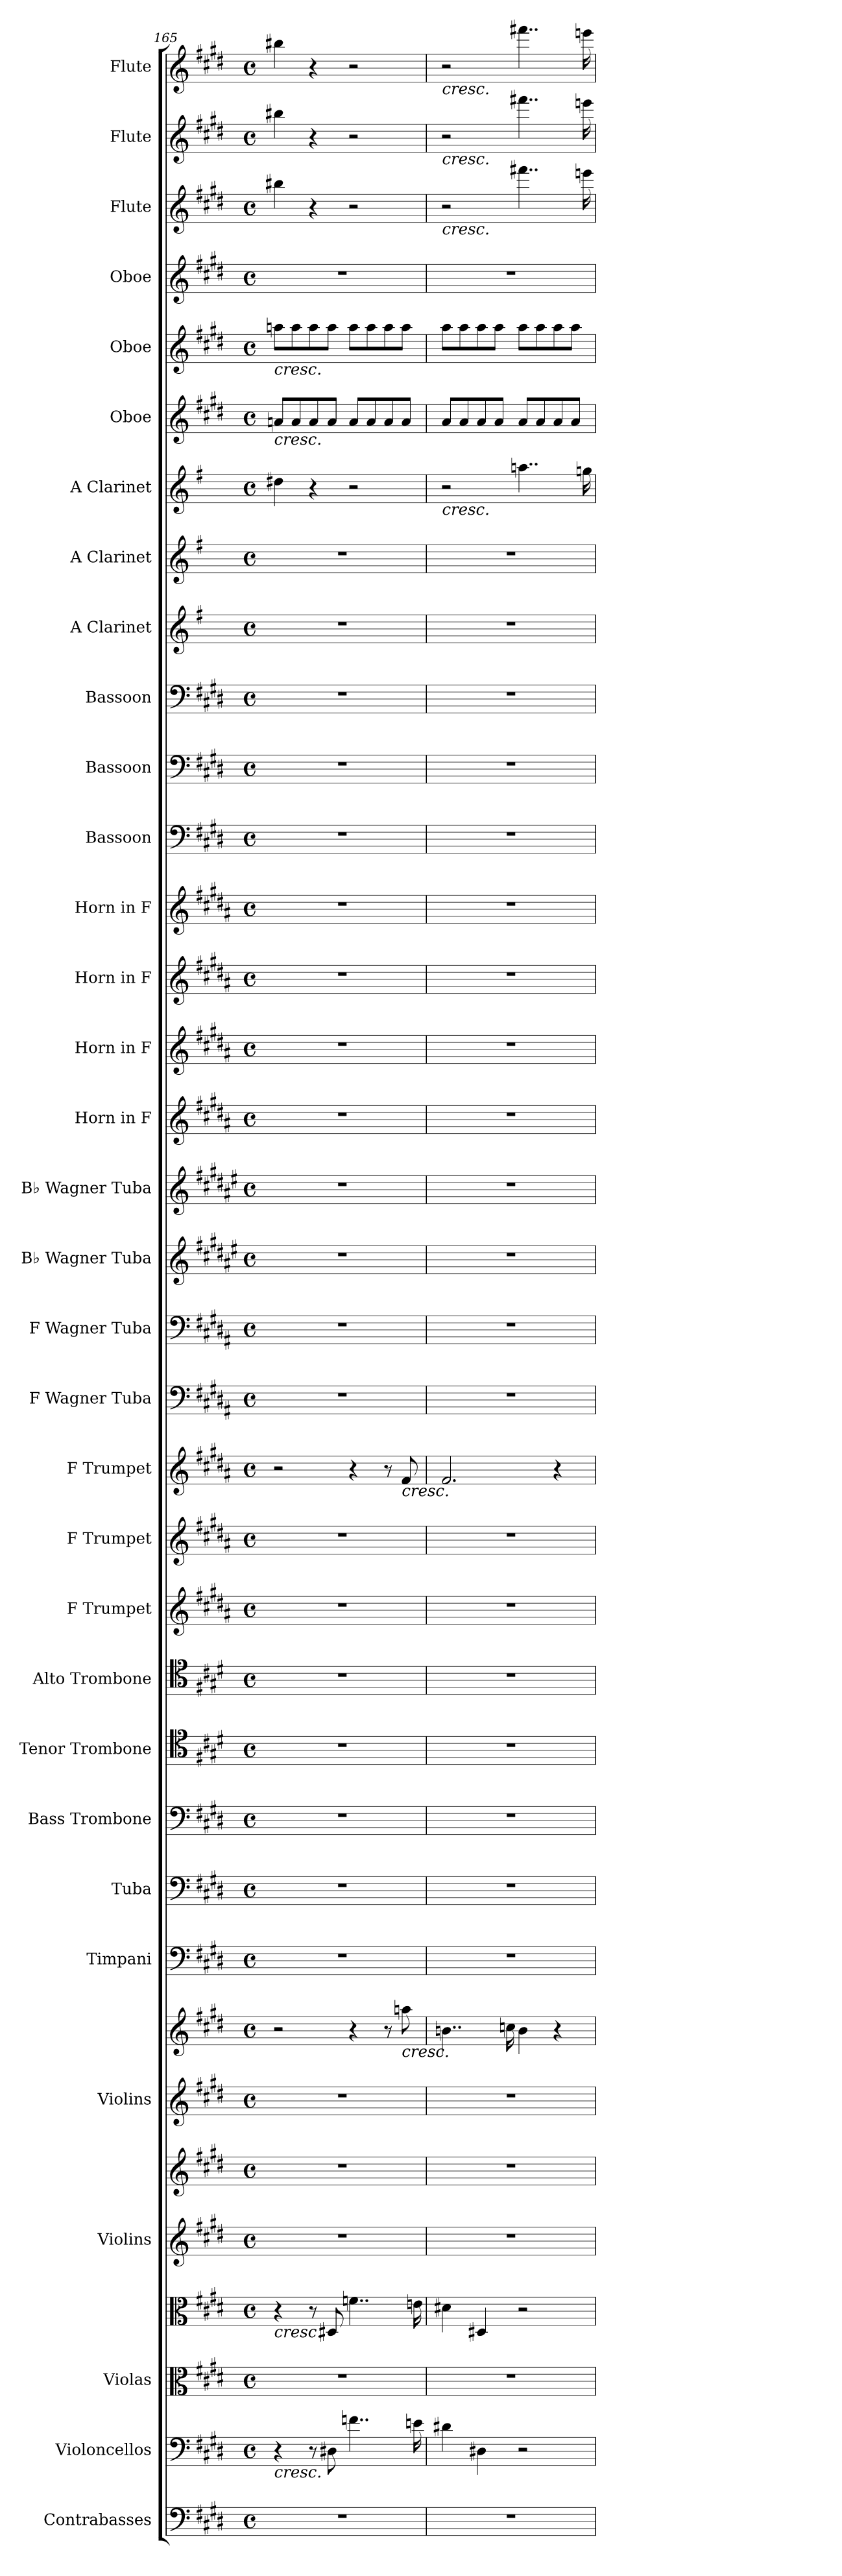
**kern	**kern	**kern	**kern	**kern	**kern	**kern	**kern	**kern	**kern	**kern	**kern	**kern	**kern	**kern	**kern	**kern	**kern	**kern	**kern	**kern	**kern	**kern	**kern	**kern	**kern	**kern	**kern	**kern	**kern	**kern	**kern	**kern	**kern	**kern	**kern
*part33	*part32	*part31	*part31	*part30	*part30	*part29	*part29	*part28	*part27	*part26	*part25	*part24	*part23	*part22	*part21	*part20	*part19	*part18	*part17	*part16	*part15	*part14	*part13	*part12	*part11	*part10	*part9	*part8	*part7	*part6	*part5	*part4	*part3	*part2	*part1
*staff36	*staff35	*staff34	*staff33	*staff32	*staff31	*staff30	*staff29	*staff28	*staff27	*staff26	*staff25	*staff24	*staff23	*staff22	*staff21	*staff20	*staff19	*staff18	*staff17	*staff16	*staff15	*staff14	*staff13	*staff12	*staff11	*staff10	*staff9	*staff8	*staff7	*staff6	*staff5	*staff4	*staff3	*staff2	*staff1
*I"Contrabasses	*I"Violoncellos	*I"Violas	*	*I"Violins	*	*I"Violins	*	*I"Timpani	*I"Tuba	*I"Bass Trombone	*I"Tenor Trombone	*I"Alto Trombone	*I"F Trumpet	*I"F Trumpet	*I"F Trumpet	*I"F Wagner Tuba	*I"F Wagner Tuba	*I"B♭ Wagner Tuba	*I"B♭ Wagner Tuba	*I"Horn in F	*I"Horn in F	*I"Horn in F	*I"Horn in F	*I"Bassoon	*I"Bassoon	*I"Bassoon	*I"A Clarinet	*I"A Clarinet	*I"A Clarinet	*I"Oboe	*I"Oboe	*I"Oboe	*I"Flute	*I"Flute	*I"Flute
*I'Cbs.	*I'Vcs.	*I'Vlas.	*	*I'Vlns.	*	*I'Vlns.	*	*I'Timp.	*I'Tba.	*I'B. Tbn.	*I'T. Tbn.	*I'A. Tbn.	*I'F Tpt.	*I'F Tpt.	*I'F Tpt.	*I'F Wag. Tu.	*I'F Wag. Tu.	*I'B♭ Wag. Tu.	*I'B♭ Wag. Tu.	*	*	*	*	*I'Bsn.	*I'Bsn.	*I'Bsn.	*I'A Cl.	*I'A Cl.	*I'A Cl.	*I'Ob.	*I'Ob.	*I'Ob.	*I'Fl.	*I'Fl.	*I'Fl.
*clefF4	*clefF4	*clefC3	*clefC3	*clefG2	*clefG2	*clefG2	*clefG2	*clefF4	*clefF4	*clefF4	*clefC4	*clefC4	*clefG2	*clefG2	*clefG2	*clefF4	*clefF4	*clefG2	*clefG2	*clefG2	*clefG2	*clefG2	*clefG2	*clefF4	*clefF4	*clefF4	*clefG2	*clefG2	*clefG2	*clefG2	*clefG2	*clefG2	*clefG2	*clefG2	*clefG2
*ITrd7c12	*	*	*	*	*	*	*	*	*	*	*	*	*ITrd-3c-5	*ITrd-3c-5	*ITrd-3c-5	*ITrd4c7	*ITrd4c7	*ITrd1c2	*ITrd1c2	*ITrd4c7	*ITrd4c7	*ITrd4c7	*ITrd4c7	*	*	*	*ITrd2c3	*ITrd2c3	*ITrd2c3	*	*	*	*	*	*
*k[f#c#g#d#]	*k[f#c#g#d#]	*k[f#c#g#d#]	*k[f#c#g#d#]	*k[f#c#g#d#]	*k[f#c#g#d#]	*k[f#c#g#d#]	*k[f#c#g#d#]	*k[f#c#g#d#]	*k[f#c#g#d#]	*k[f#c#g#d#]	*k[f#c#g#d#]	*k[f#c#g#d#]	*k[f#c#g#d#]	*k[f#c#g#d#]	*k[f#c#g#d#]	*k[f#c#g#d#]	*k[f#c#g#d#]	*k[f#c#g#d#]	*k[f#c#g#d#]	*k[f#c#g#d#]	*k[f#c#g#d#]	*k[f#c#g#d#]	*k[f#c#g#d#]	*k[f#c#g#d#]	*k[f#c#g#d#]	*k[f#c#g#d#]	*k[f#c#g#d#]	*k[f#c#g#d#]	*k[f#c#g#d#]	*k[f#c#g#d#]	*k[f#c#g#d#]	*k[f#c#g#d#]	*k[f#c#g#d#]	*k[f#c#g#d#]	*k[f#c#g#d#]
*M4/4	*M4/4	*M4/4	*M4/4	*M4/4	*M4/4	*M4/4	*M4/4	*M4/4	*M4/4	*M4/4	*M4/4	*M4/4	*M4/4	*M4/4	*M4/4	*M4/4	*M4/4	*M4/4	*M4/4	*M4/4	*M4/4	*M4/4	*M4/4	*M4/4	*M4/4	*M4/4	*M4/4	*M4/4	*M4/4	*M4/4	*M4/4	*M4/4	*M4/4	*M4/4	*M4/4
*met(c)	*met(c)	*met(c)	*met(c)	*met(c)	*met(c)	*met(c)	*met(c)	*met(c)	*met(c)	*met(c)	*met(c)	*met(c)	*met(c)	*met(c)	*met(c)	*met(c)	*met(c)	*met(c)	*met(c)	*met(c)	*met(c)	*met(c)	*met(c)	*met(c)	*met(c)	*met(c)	*met(c)	*met(c)	*met(c)	*met(c)	*met(c)	*met(c)	*met(c)	*met(c)	*met(c)
=165	=165	=165	=165	=165	=165	=165	=165	=165	=165	=165	=165	=165	=165	=165	=165	=165	=165	=165	=165	=165	=165	=165	=165	=165	=165	=165	=165	=165	=165	=165	=165	=165	=165	=165	=165
!	!	!	!	!	!	!	!	!	!	!	!	!	!	!	!	!	!	!	!	!	!	!	!	!	!	!	!	!	!	!	!LO:TX:b:i:t=cresc.	!	!	!	!
!	!	!	!	!	!	!	!	!	!	!	!	!	!	!	!	!	!	!	!	!	!	!	!	!	!	!	!	!	!	!LO:TX:b:i:t=cresc.	!	!	!	!	!
!	!	!	!LO:TX:b:i:t=cresc.	!	!	!	!	!	!	!	!	!	!	!	!	!	!	!	!	!	!	!	!	!	!	!	!	!	!	!	!	!	!	!	!
!	!LO:TX:b:i:t=cresc.	!	!	!	!	!	!	!	!	!	!	!	!	!	!	!	!	!	!	!	!	!	!	!	!	!	!	!	!	!	!	!	!	!	!
1r	4r	1r	4r	1r	1r	1r	2r	1r	1r	1r	1r	1r	1r	1r	2r	1r	1r	1r	1r	1r	1r	1r	1r	1r	1r	1r	1r	1r	4b#X\	8an/L	8aan\L	1r	4bb#X\	4bb#X\	4bb#X\
.	.	.	.	.	.	.	.	.	.	.	.	.	.	.	.	.	.	.	.	.	.	.	.	.	.	.	.	.	.	8a/	8aa\	.	.	.	.
.	8r	.	8r	.	.	.	.	.	.	.	.	.	.	.	.	.	.	.	.	.	.	.	.	.	.	.	.	.	4r	8a/	8aa\	.	4r	4r	4r
.	8D#X\	.	8D#X/	.	.	.	.	.	.	.	.	.	.	.	.	.	.	.	.	.	.	.	.	.	.	.	.	.	.	8a/J	8aa\J	.	.	.	.
.	4..fn\	.	4..fn\	.	.	.	4r	.	.	.	.	.	.	.	4r	.	.	.	.	.	.	.	.	.	.	.	.	.	2r	8a/L	8aa\L	.	2r	2r	2r
.	.	.	.	.	.	.	.	.	.	.	.	.	.	.	.	.	.	.	.	.	.	.	.	.	.	.	.	.	.	8a/	8aa\	.	.	.	.
.	.	.	.	.	.	.	8r	.	.	.	.	.	.	.	8r	.	.	.	.	.	.	.	.	.	.	.	.	.	.	8a/	8aa\	.	.	.	.
!	!	!	!	!	!	!	!	!	!	!	!	!	!	!	!LO:TX:b:i:t=cresc.	!	!	!	!	!	!	!	!	!	!	!	!	!	!	!	!	!	!	!	!
!	!	!	!	!	!	!	!LO:TX:b:i:t=cresc.	!	!	!	!	!	!	!	!	!	!	!	!	!	!	!	!	!	!	!	!	!	!	!	!	!	!	!	!
.	.	.	.	.	.	.	8aan\	.	.	.	.	.	.	.	8b/	.	.	.	.	.	.	.	.	.	.	.	.	.	.	8a/J	8aa\J	.	.	.	.
.	16en\	.	16en\	.	.	.	.	.	.	.	.	.	.	.	.	.	.	.	.	.	.	.	.	.	.	.	.	.	.	.	.	.	.	.	.
!!LO:PB:g=z
=166	=166	=166	=166	=166	=166	=166	=166	=166	=166	=166	=166	=166	=166	=166	=166	=166	=166	=166	=166	=166	=166	=166	=166	=166	=166	=166	=166	=166	=166	=166	=166	=166	=166	=166	=166
!	!	!	!	!	!	!	!	!	!	!	!	!	!	!	!	!	!	!	!	!	!	!	!	!	!	!	!	!	!	!	!	!	!	!	!LO:TX:b:i:t=cresc.
!	!	!	!	!	!	!	!	!	!	!	!	!	!	!	!	!	!	!	!	!	!	!	!	!	!	!	!	!	!	!	!	!	!	!LO:TX:b:i:t=cresc.	!
!	!	!	!	!	!	!	!	!	!	!	!	!	!	!	!	!	!	!	!	!	!	!	!	!	!	!	!	!	!	!	!	!	!LO:TX:b:i:t=cresc.	!	!
!	!	!	!	!	!	!	!	!	!	!	!	!	!	!	!	!	!	!	!	!	!	!	!	!	!	!	!	!	!LO:TX:b:i:t=cresc.	!	!	!	!	!	!
1r	4d#X\	1r	4d#X\	1r	1r	1r	4..bn\	1r	1r	1r	1r	1r	1r	1r	2.b/	1r	1r	1r	1r	1r	1r	1r	1r	1r	1r	1r	1r	1r	2r	8a/L	8aa\L	1r	2r	2r	2r
.	.	.	.	.	.	.	.	.	.	.	.	.	.	.	.	.	.	.	.	.	.	.	.	.	.	.	.	.	.	8a/	8aa\	.	.	.	.
.	4D#X\	.	4D#X/	.	.	.	.	.	.	.	.	.	.	.	.	.	.	.	.	.	.	.	.	.	.	.	.	.	.	8a/	8aa\	.	.	.	.
.	.	.	.	.	.	.	.	.	.	.	.	.	.	.	.	.	.	.	.	.	.	.	.	.	.	.	.	.	.	8a/J	8aa\J	.	.	.	.
.	.	.	.	.	.	.	16ccn\	.	.	.	.	.	.	.	.	.	.	.	.	.	.	.	.	.	.	.	.	.	.	.	.	.	.	.	.
.	2r	.	2r	.	.	.	4b\	.	.	.	.	.	.	.	.	.	.	.	.	.	.	.	.	.	.	.	.	.	4..ff#X\	8a/L	8aa\L	.	4..fff#X\	4..fff#X\	4..fff#X\
.	.	.	.	.	.	.	.	.	.	.	.	.	.	.	.	.	.	.	.	.	.	.	.	.	.	.	.	.	.	8a/	8aa\	.	.	.	.
.	.	.	.	.	.	.	4r	.	.	.	.	.	.	.	4r	.	.	.	.	.	.	.	.	.	.	.	.	.	.	8a/	8aa\	.	.	.	.
.	.	.	.	.	.	.	.	.	.	.	.	.	.	.	.	.	.	.	.	.	.	.	.	.	.	.	.	.	.	8a/J	8aa\J	.	.	.	.
.	.	.	.	.	.	.	.	.	.	.	.	.	.	.	.	.	.	.	.	.	.	.	.	.	.	.	.	.	16een\	.	.	.	16eeen\	16eeen\	16eeen\
=	=	=	=	=	=	=	=	=	=	=	=	=	=	=	=	=	=	=	=	=	=	=	=	=	=	=	=	=	=	=	=	=	=	=	=
*-	*-	*-	*-	*-	*-	*-	*-	*-	*-	*-	*-	*-	*-	*-	*-	*-	*-	*-	*-	*-	*-	*-	*-	*-	*-	*-	*-	*-	*-	*-	*-	*-	*-	*-	*-
